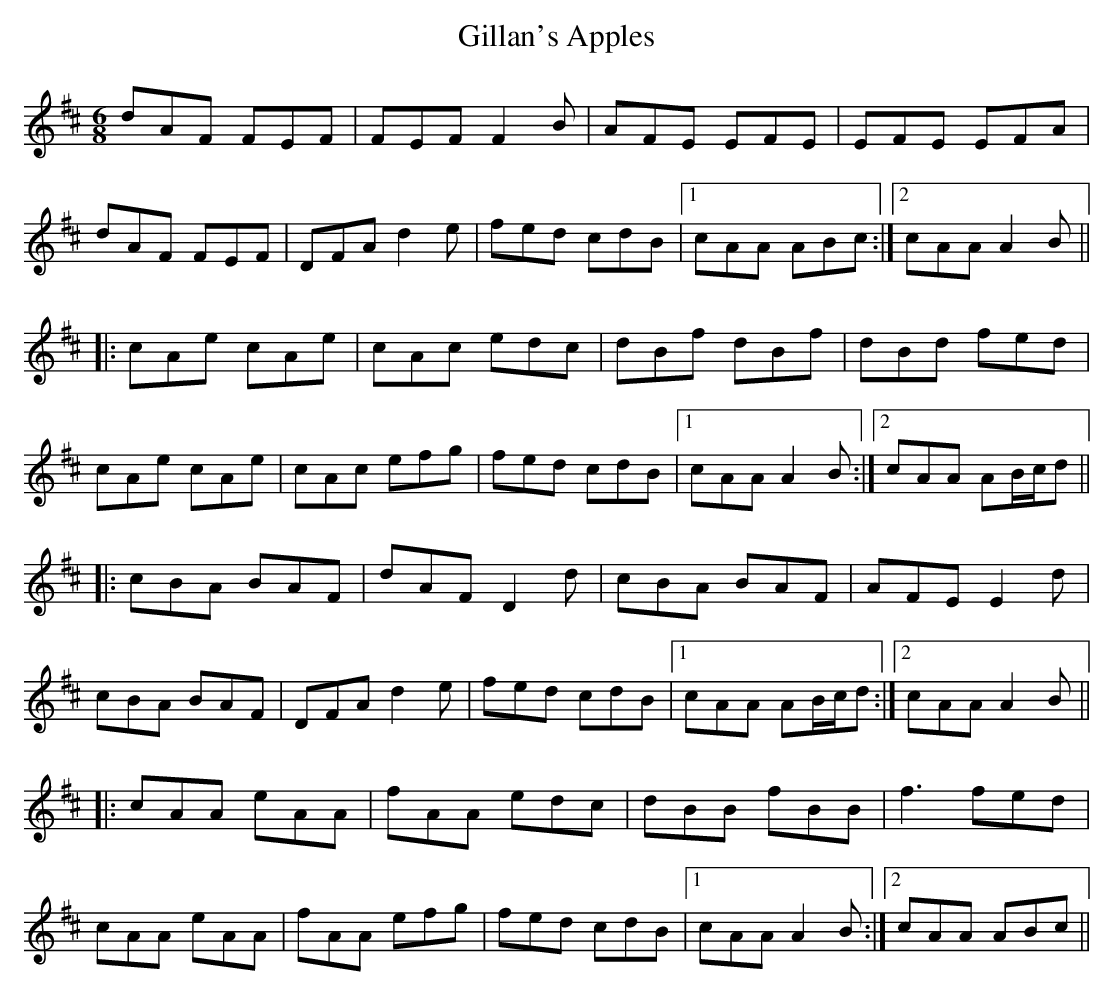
X:1
T:Gillan's Apples
M:6/8
K:D
dAF FEF|FEF F2B|AFE EFE|EFE EFA|
dAF FEF|DFA d2e|fed cdB|1 cAA ABc:|2 cAA A2B||
|:cAe cAe|cAc edc|dBf dBf|dBd fed|
cAe cAe|cAc efg|fed cdB|1 cAA A2B:|2 cAA AB/c/d||
|:cBA BAF|dAF D2d|cBA BAF|AFE E2d|
cBA BAF|DFA d2e|fed cdB|1 cAA AB/c/d:|2 cAA A2B||
|:cAA eAA|fAA edc|dBB fBB|f3 fed|
cAA eAA|fAA efg|fed cdB|1 cAA A2B:|2 cAA ABc||
